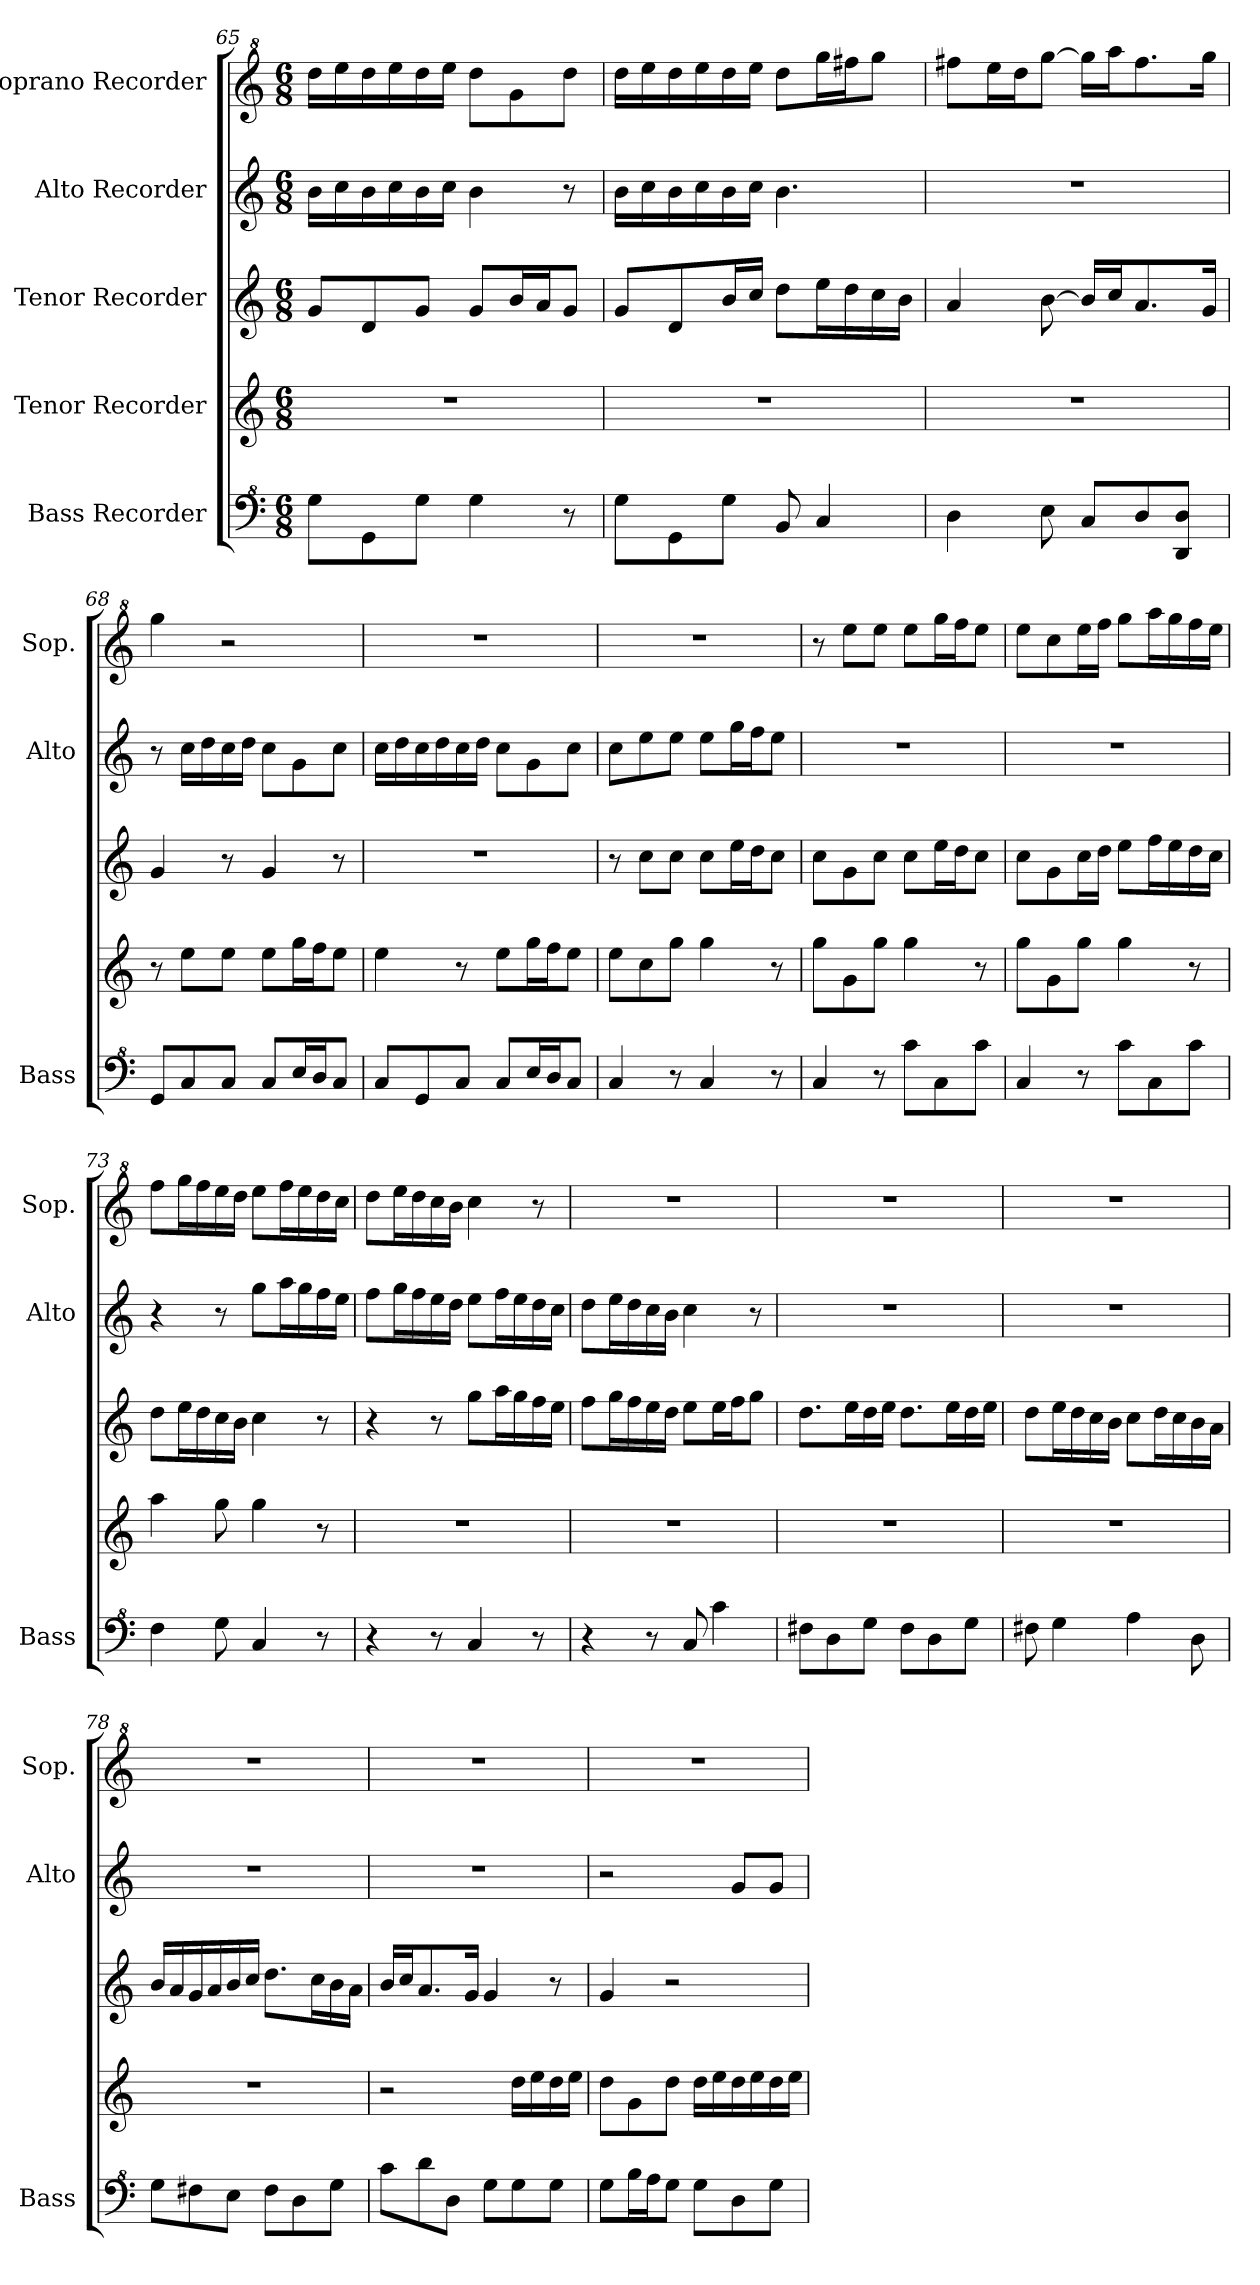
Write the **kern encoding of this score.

**kern	**kern	**kern	**kern	**kern
*part5	*part4	*part3	*part2	*part1
*staff5	*staff4	*staff3	*staff2	*staff1
*I"Bass Recorder	*I"Tenor Recorder	*I"Tenor Recorder	*I"Alto Recorder	*I"Soprano Recorder
*I'Bass	*	*	*I'Alto	*I'Sop.
!!LO:LB:g=z
*clefF^4	*clefG2	*	*	*clefG^2
*k[]	*k[]	*k[]	*k[]	*k[]
*C:	*C:	*C:	*C:	*C:
*M6/8	*M6/8	*M6/8	*M6/8	*M6/8
=65	=65	=65	=65	=65
8g\L	2.r	8g/L	16b\LL	16ddd\LL
.	.	.	16cc\	16eee\
8G\	.	8d/	16b\	16ddd\
.	.	.	16cc\	16eee\
8g\J	.	8g/J	16b\	16ddd\
.	.	.	16cc\JJ	16eee\JJ
4g\	.	8g/L	4b\	8ddd\L
.	.	16b/L	.	8gg\
.	.	16a/J	.	.
8r	.	8g/J	8r	8ddd\J
=66	=66	=66	=66	=66
8g\L	2.r	8g/L	16b\LL	16ddd\LL
.	.	.	16cc\	16eee\
8G\	.	8d/	16b\	16ddd\
.	.	.	16cc\	16eee\
8g\J	.	16b/L	16b\	16ddd\
.	.	16cc/JJ	16cc\JJ	16eee\JJ
8B/	.	8dd\L	4.b\	8ddd\L
4c/	.	16ee\L	.	16ggg\L
.	.	16dd\	.	16fff#X\J
.	.	16cc\	.	8ggg\J
.	.	16b\JJ	.	.
=67	=67	=67	=67	=67
4d\	2.r	4a/	2.r	8fff#X\L
.	.	.	.	16eee\L
.	.	.	.	16ddd\J
8e\	.	[8b\	.	[8ggg\J
8c/L	.	16b/LL]	.	16ggg\LL]
.	.	16cc/J	.	16aaa\J
8d/	.	8.a/	.	8.fff#\
8D/ 8d/J	.	.	.	.
.	.	16g/Jk	.	16ggg\Jk
=68	=68	=68	=68	=68
8G/L	8r	4g/	8r	4ggg\
8c/	8ee\L	.	16cc\LL	.
.	.	.	16dd\	.
8c/J	8ee\J	8r	16cc\	2r
.	.	.	16dd\JJ	.
8c/L	8ee\L	4g/	8cc\L	.
16e/L	16gg\L	.	8g\	.
16d/J	16ff\J	.	.	.
8c/J	8ee\J	8r	8cc\J	.
!!LO:LB:g=z
=69	=69	=69	=69	=69
8c/L	4ee\	2.r	16cc\LL	2.r
.	.	.	16dd\	.
8G/	.	.	16cc\	.
.	.	.	16dd\	.
8c/J	8r	.	16cc\	.
.	.	.	16dd\JJ	.
8c/L	8ee\L	.	8cc\L	.
16e/L	16gg\L	.	8g\	.
16d/J	16ff\J	.	.	.
8c/J	8ee\J	.	8cc\J	.
=70	=70	=70	=70	=70
4c/	8ee\L	8r	8cc\L	2.r
.	8cc\	8cc\L	8ee\	.
8r	8gg\J	8cc\J	8ee\J	.
4c/	4gg\	8cc\L	8ee\L	.
.	.	16ee\L	16gg\L	.
.	.	16dd\J	16ff\J	.
8r	8r	8cc\J	8ee\J	.
=71	=71	=71	=71	=71
4c/	8gg\L	8cc\L	2.r	8r
.	8g\	8g\	.	8eee\L
8r	8gg\J	8cc\J	.	8eee\J
8cc\L	4gg\	8cc\L	.	8eee\L
8c\	.	16ee\L	.	16ggg\L
.	.	16dd\J	.	16fff\J
8cc\J	8r	8cc\J	.	8eee\J
=72	=72	=72	=72	=72
4c/	8gg\L	8cc\L	2.r	8eee\L
.	8g\	8g\	.	8ccc\
8r	8gg\J	16cc\L	.	16eee\L
.	.	16dd\JJ	.	16fff\JJ
8cc\L	4gg\	8ee\L	.	8ggg\L
8c\	.	16ff\L	.	16aaa\L
.	.	16ee\	.	16ggg\
8cc\J	8r	16dd\	.	16fff\
.	.	16cc\JJ	.	16eee\JJ
=73	=73	=73	=73	=73
4f\	4aa\	8dd\L	4r	8fff\L
.	.	16ee\L	.	16ggg\L
.	.	16dd\	.	16fff\
8g\	8gg\	16cc\	8r	16eee\
.	.	16b\JJ	.	16ddd\JJ
4c/	4gg\	4cc\	8gg\L	8eee\L
.	.	.	16aa\L	16fff\L
.	.	.	16gg\	16eee\
8r	8r	8r	16ff\	16ddd\
.	.	.	16ee\JJ	16ccc\JJ
!!LO:PB:g=z
=74	=74	=74	=74	=74
4r	2.r	4r	8ff\L	8ddd\L
.	.	.	16gg\L	16eee\L
.	.	.	16ff\	16ddd\
8r	.	8r	16ee\	16ccc\
.	.	.	16dd\JJ	16bb\JJ
4c/	.	8gg\L	8ee\L	4ccc\
.	.	16aa\L	16ff\L	.
.	.	16gg\	16ee\	.
8r	.	16ff\	16dd\	8r
.	.	16ee\JJ	16cc\JJ	.
=75	=75	=75	=75	=75
4r	2.r	8ff\L	8dd\L	2.r
.	.	16gg\L	16ee\L	.
.	.	16ff\	16dd\	.
8r	.	16ee\	16cc\	.
.	.	16dd\JJ	16b\JJ	.
8c/	.	8ee\L	4cc\	.
4cc\	.	16ee\L	.	.
.	.	16ff\J	.	.
.	.	8gg\J	8r	.
=76	=76	=76	=76	=76
8f#X\L	2.r	8.dd\L	2.r	2.r
8d\	.	.	.	.
.	.	16ee\L	.	.
8g\J	.	16dd\	.	.
.	.	16ee\JJ	.	.
8f#\L	.	8.dd\L	.	.
8d\	.	.	.	.
.	.	16ee\L	.	.
8g\J	.	16dd\	.	.
.	.	16ee\JJ	.	.
=77	=77	=77	=77	=77
8f#X\	2.r	8dd\L	2.r	2.r
4g\	.	16ee\L	.	.
.	.	16dd\	.	.
.	.	16cc\	.	.
.	.	16b\JJ	.	.
4a\	.	8cc\L	.	.
.	.	16dd\L	.	.
.	.	16cc\	.	.
8d\	.	16b\	.	.
.	.	16a\JJ	.	.
=78	=78	=78	=78	=78
8g\L	2.r	16b/LL	2.r	2.r
.	.	16a/	.	.
8f#X\	.	16g/	.	.
.	.	16a/	.	.
8e\J	.	16b/	.	.
.	.	16cc/JJ	.	.
8f#\L	.	8.dd\L	.	.
8d\	.	.	.	.
.	.	16cc\L	.	.
8g\J	.	16b\	.	.
.	.	16a\JJ	.	.
!!LO:LB:g=z
=79	=79	=79	=79	=79
8cc\L	2r	16b/LL	2.r	2.r
.	.	16cc/J	.	.
8dd\	.	8.a/	.	.
8d\J	.	.	.	.
.	.	16g/Jk	.	.
8g\L	.	4g/	.	.
8g\	16dd\LL	.	.	.
.	16ee\	.	.	.
8g\J	16dd\	8r	.	.
.	16ee\JJ	.	.	.
=80	=80	=80	=80	=80
8g\L	8dd\L	4g/	2r	2.r
16b\L	8g\	.	.	.
16a\J	.	.	.	.
8g\J	8dd\J	2r	.	.
8g\L	16dd\LL	.	.	.
.	16ee\	.	.	.
8d\	16dd\	.	8g/L	.
.	16ee\	.	.	.
8g\J	16dd\	.	8g/J	.
.	16ee\JJ	.	.	.
=	=	=	=	=
*-	*-	*-	*-	*-
